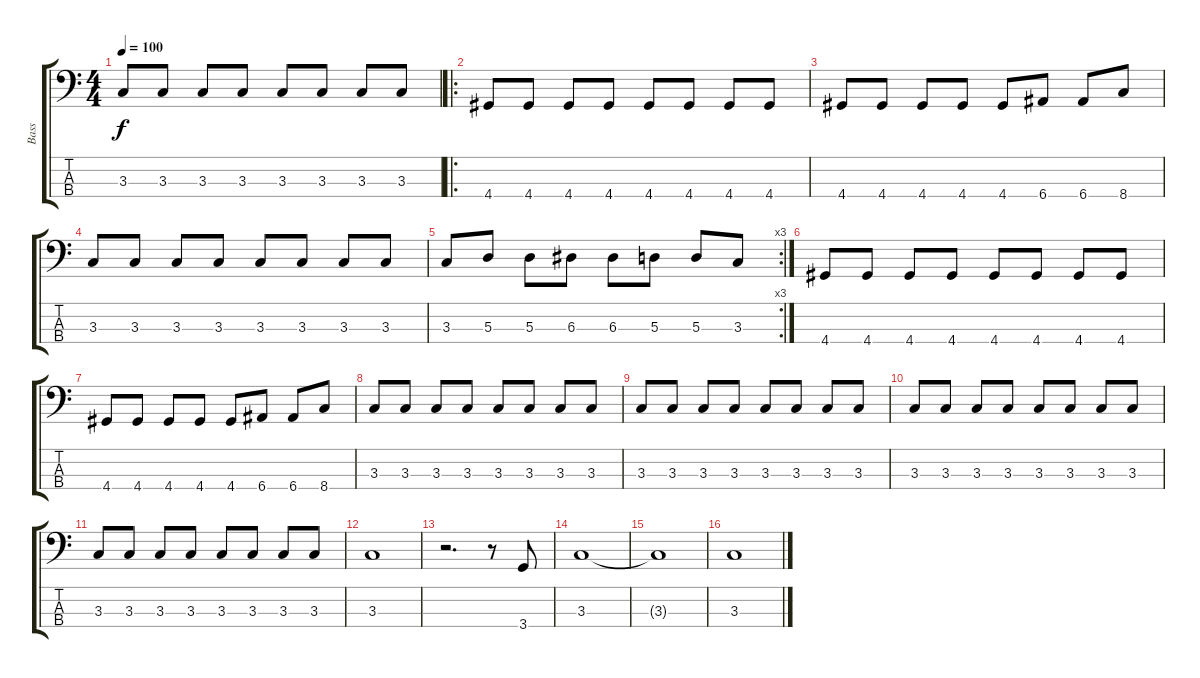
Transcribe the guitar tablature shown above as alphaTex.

\track ("Bass" "Bass") {instrument electricbassfinger}
\staff {score tabs}
\tuning (G2 D2 A1 E1) {hide}
\ts (4 4)
\tempo 100
\clef f4
\ks c
3.3.8{dy f} 3.3.8 3.3.8 3.3.8 3.3.8 3.3.8 3.3.8 3.3.8 |
\ro
4.4.8 4.4.8 4.4.8 4.4.8 4.4.8 4.4.8 4.4.8 4.4.8 |
4.4.8 4.4.8 4.4.8 4.4.8 4.4.8 6.4.8 6.4.8 8.4.8 |
3.3.8 3.3.8 3.3.8 3.3.8 3.3.8 3.3.8 3.3.8 3.3.8 |
\rc 3
3.3.8 5.3.8 5.3.8 6.3.8 6.3.8 5.3.8 5.3.8 3.3.8 |
4.4.8 4.4.8 4.4.8 4.4.8 4.4.8 4.4.8 4.4.8 4.4.8 |
4.4.8 4.4.8 4.4.8 4.4.8 4.4.8 6.4.8 6.4.8 8.4.8 |
3.3.8 3.3.8 3.3.8 3.3.8 3.3.8 3.3.8 3.3.8 3.3.8 |
3.3.8 3.3.8 3.3.8 3.3.8 3.3.8 3.3.8 3.3.8 3.3.8 |
3.3.8 3.3.8 3.3.8 3.3.8 3.3.8 3.3.8 3.3.8 3.3.8 |
3.3.8 3.3.8 3.3.8 3.3.8 3.3.8 3.3.8 3.3.8 3.3.8 |
3.3.1 |
r.2{d} r.8 3.4.8 |
3.3.1 |
3.3{t}.1 |
3.3.1
